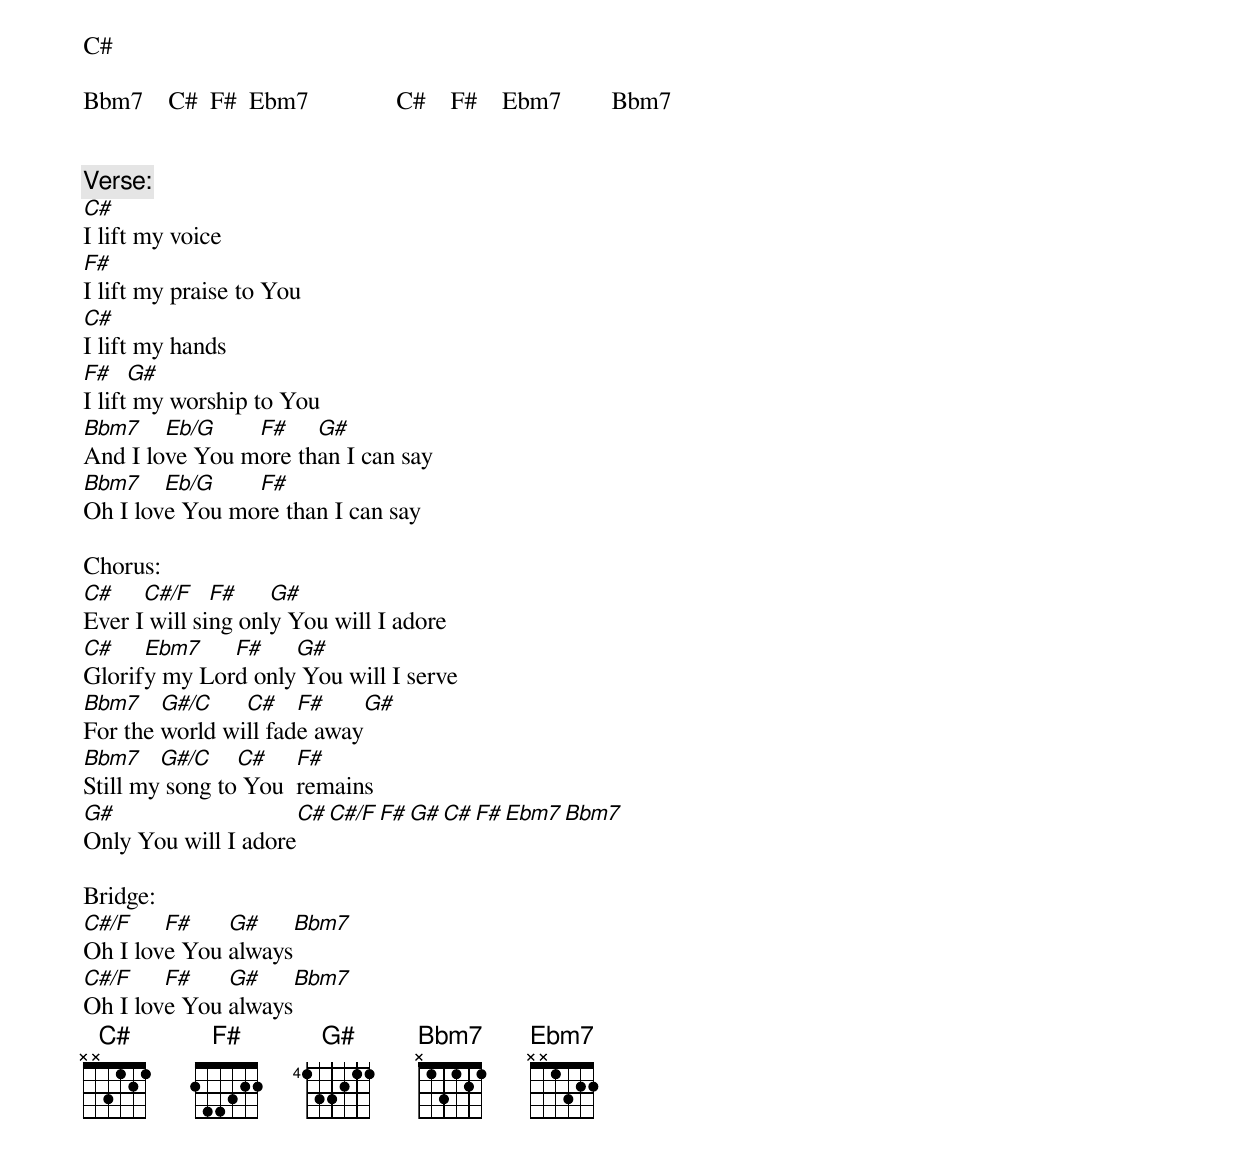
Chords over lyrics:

C#

Bbm7    C#  F#  Ebm7              C#    F#    Ebm7        Bbm7


Verse:
C#
I lift my voice
F#
I lift my praise to You
C#
I lift my hands
F#    G#
I lift my worship to You
Bbm7    Eb/G    F#    G#
And I love You more than I can say
Bbm7    Eb/G    F#
Oh I love You more than I can say

Chorus:
C#    C#/F    F#    G#
Ever I will sing only You will I adore
C#    Ebm7    F#    G#
Glorify my Lord only You will I serve
Bbm7    G#/C    C#    F#    G#
For the world will fade away
Bbm7    G#/C    C#    F#
Still my song to You  remains
G#                       C#    C#/F    F#    G#                    C#    F#    Ebm7    Bbm7
Only You will I adore

Bridge:
C#/F    F#    G#    Bbm7
Oh I love You always
C#/F    F#    G#    Bbm7
Oh I love You always
